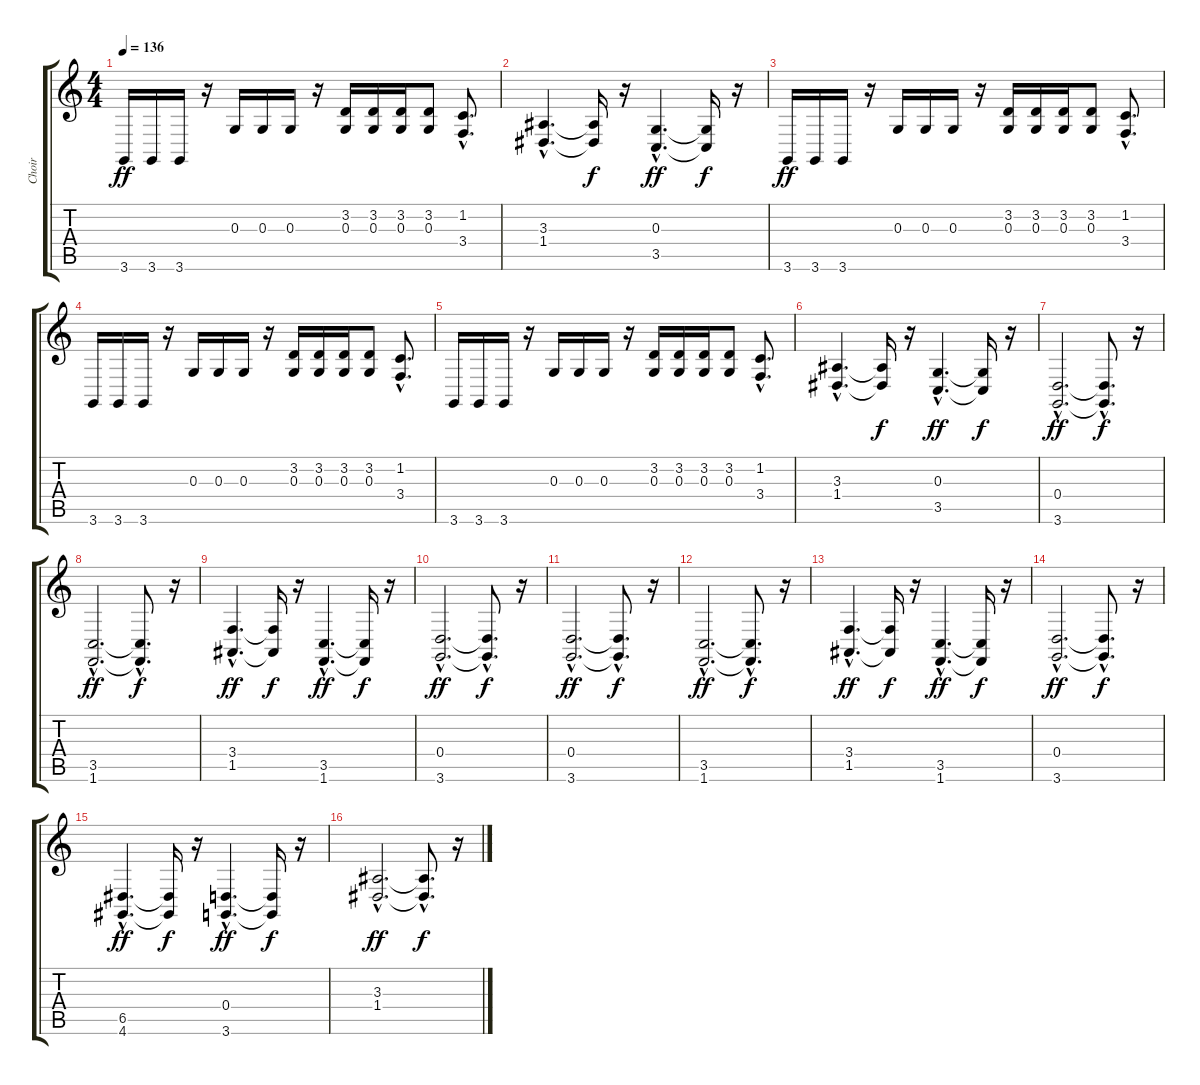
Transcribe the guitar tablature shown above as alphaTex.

\track ("Choir" "Choir") {instrument synthstrings1}
\staff {score tabs}
\tuning (E4 B3 G3 D3 A2 E2) {hide}
\ts (4 4)
\tempo 136
\clef g2
\ks c
3.6.16{dy ff} 3.6.16 3.6.16 r.16 0.3.16 0.3.16 0.3.16 r.16 (3.2 0.3).16 (3.2 0.3).16 (3.2 0.3).16 (3.2 0.3).8 (1.2{hac} 3.4{hac}).8{d} |
(3.3{hac} 1.4{hac}).4{d} (3.3{t} 1.4{t}).16{dy f} r.16 (0.3{hac} 3.5{hac}).4{d dy ff} (0.3{t} 3.5{t}).16{dy f} r.16 |
3.6.16{dy ff} 3.6.16 3.6.16 r.16 0.3.16 0.3.16 0.3.16 r.16 (3.2 0.3).16 (3.2 0.3).16 (3.2 0.3).16 (3.2 0.3).8 (1.2{hac} 3.4{hac}).8{d} |
3.6.16 3.6.16 3.6.16 r.16 0.3.16 0.3.16 0.3.16 r.16 (3.2 0.3).16 (3.2 0.3).16 (3.2 0.3).16 (3.2 0.3).8 (1.2{hac} 3.4{hac}).8{d} |
3.6.16 3.6.16 3.6.16 r.16 0.3.16 0.3.16 0.3.16 r.16 (3.2 0.3).16 (3.2 0.3).16 (3.2 0.3).16 (3.2 0.3).8 (1.2{hac} 3.4{hac}).8{d} |
(3.3{hac} 1.4{hac}).4{d} (3.3{t} 1.4{t}).16{dy f} r.16 (0.3{hac} 3.5{hac}).4{d dy ff} (0.3{t} 3.5{t}).16{dy f} r.16 |
(0.4{hac} 3.6{hac}).2{d dy ff} (0.4{hac t} 3.6{hac t}).8{d dy f} r.16 |
(3.5{hac} 1.6{hac}).2{d dy ff} (3.5{hac t} 1.6{hac t}).8{d dy f} r.16 |
(3.4{hac} 1.5{hac}).4{d dy ff} (3.4{t} 1.5{t}).16{dy f} r.16 (3.5{hac} 1.6{hac}).4{d dy ff} (3.5{t} 1.6{t}).16{dy f} r.16 |
(0.4{hac} 3.6{hac}).2{d dy ff} (0.4{hac t} 3.6{hac t}).8{d dy f} r.16 |
(0.4{hac} 3.6{hac}).2{d dy ff} (0.4{hac t} 3.6{hac t}).8{d dy f} r.16 |
(3.5{hac} 1.6{hac}).2{d dy ff} (3.5{hac t} 1.6{hac t}).8{d dy f} r.16 |
(3.4{hac} 1.5{hac}).4{d dy ff} (3.4{t} 1.5{t}).16{dy f} r.16 (3.5{hac} 1.6{hac}).4{d dy ff} (3.5{t} 1.6{t}).16{dy f} r.16 |
(0.4{hac} 3.6{hac}).2{d dy ff} (0.4{hac t} 3.6{hac t}).8{d dy f} r.16 |
(6.5{hac} 4.6{hac}).4{d dy ff} (6.5{t} 4.6{t}).16{dy f} r.16 (0.4{hac} 3.6{hac}).4{d dy ff} (0.4{t} 3.6{t}).16{dy f} r.16 |
(3.3{hac} 1.4{hac}).2{d dy ff} (3.3{hac t} 1.4{hac t}).8{d dy f} r.16
